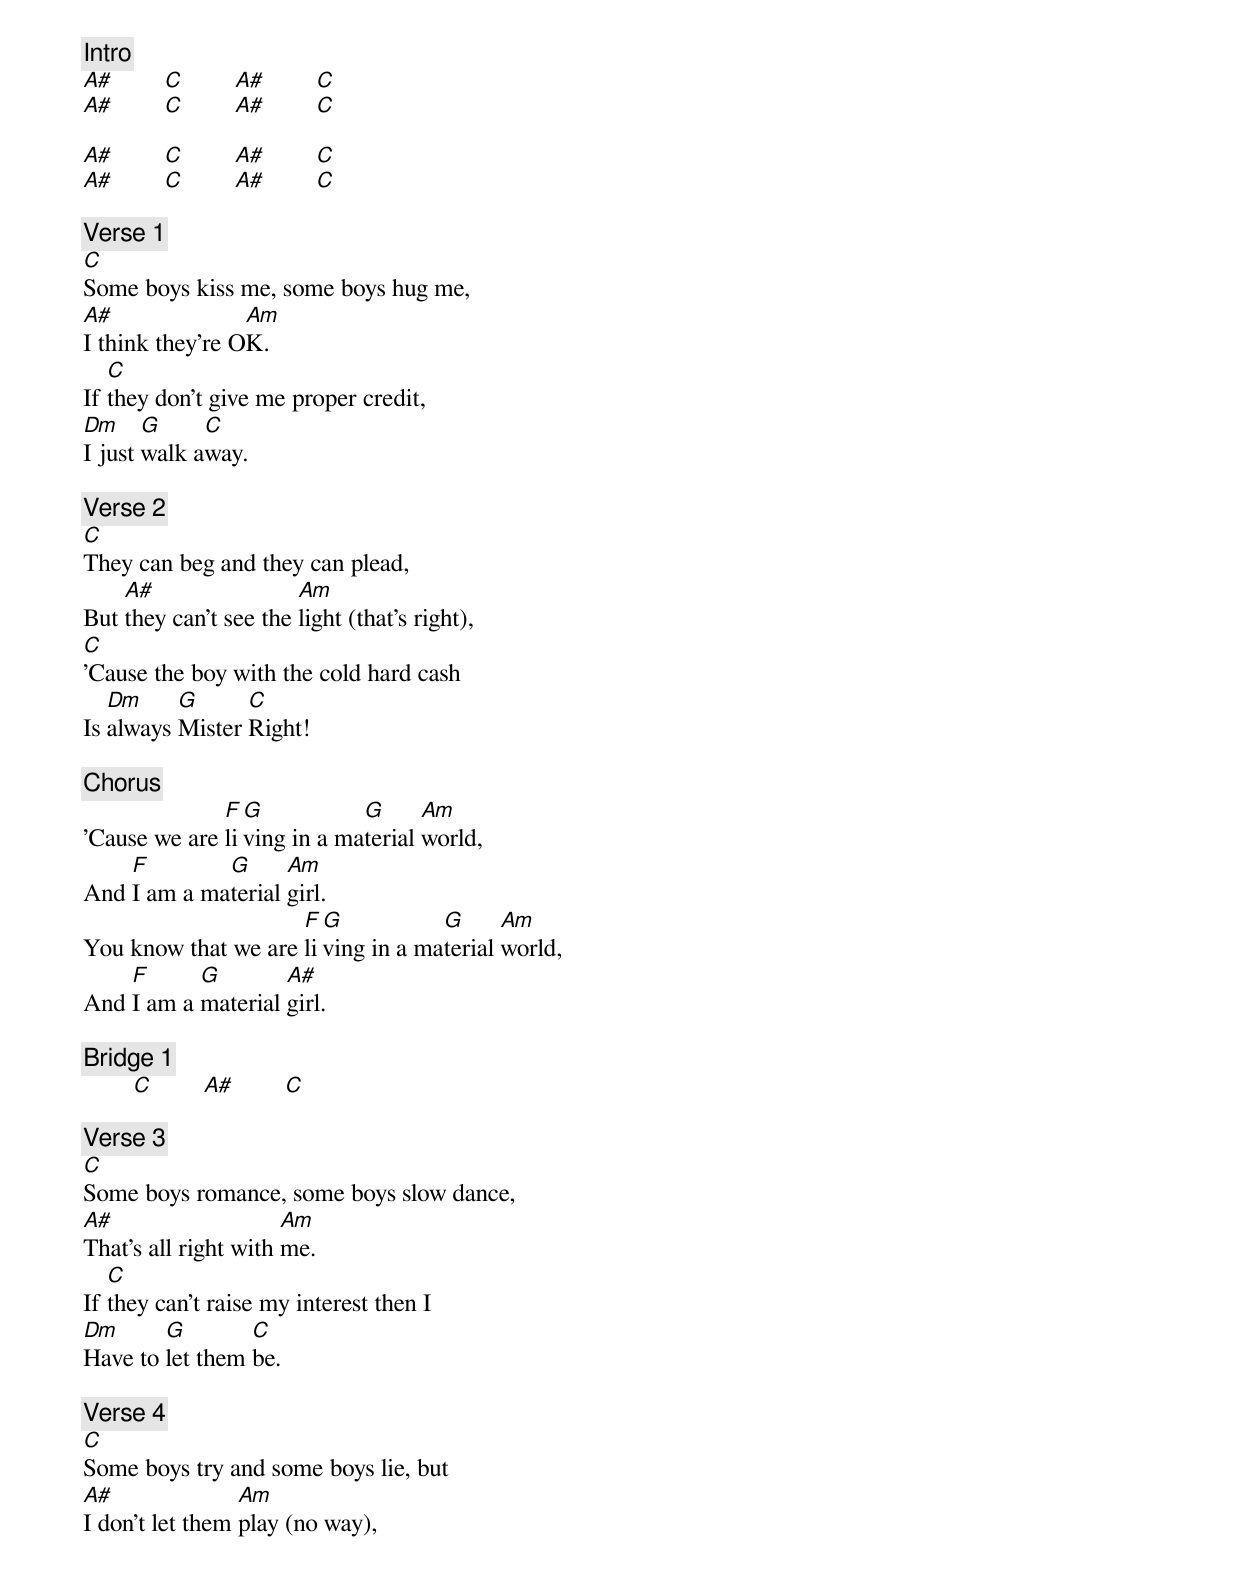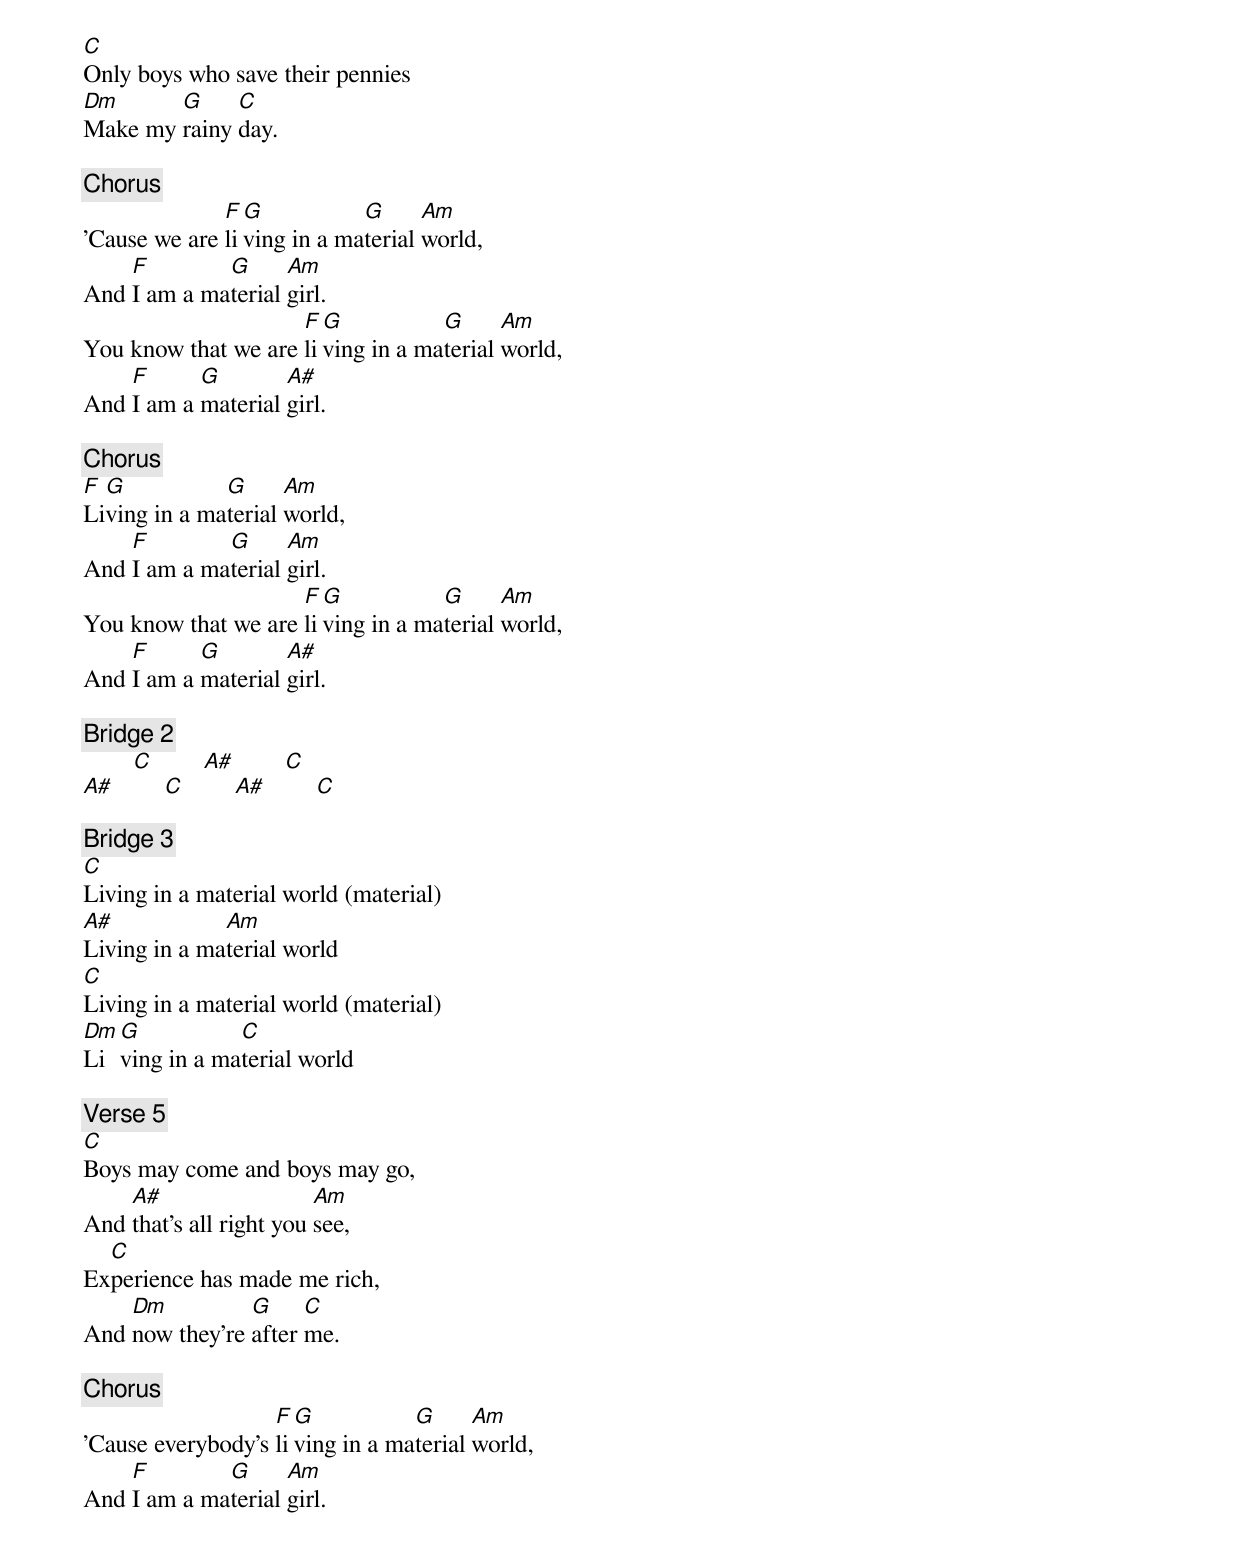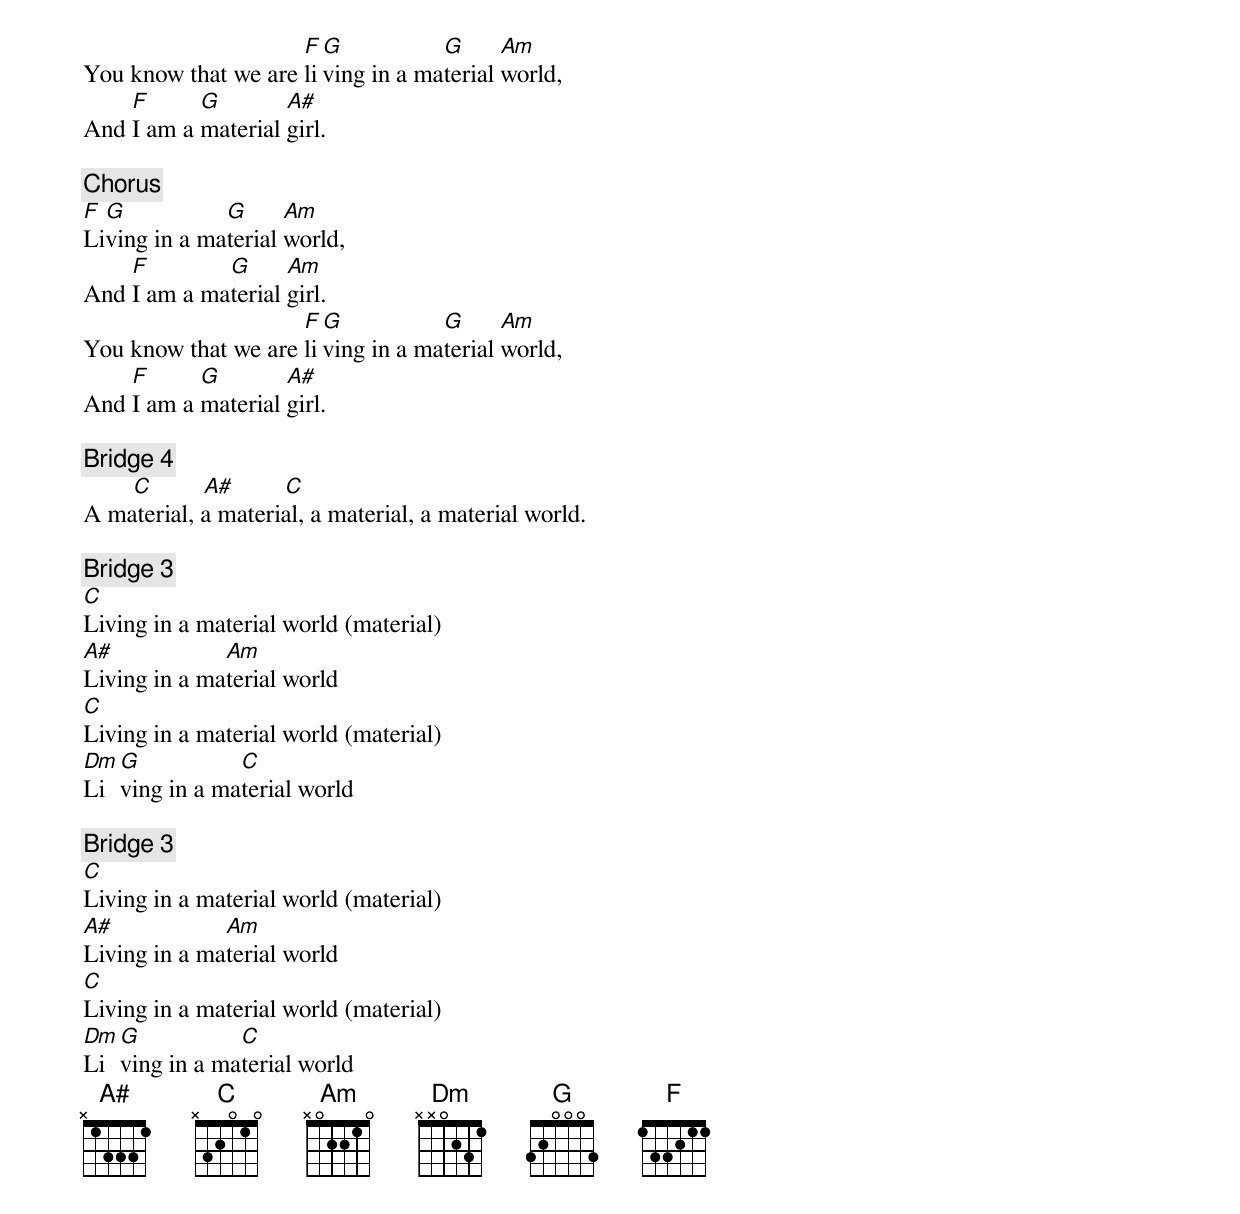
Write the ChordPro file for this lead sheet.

{c: Intro}
[A#]        [C]        [A#]        [C]
[A#]        [C]        [A#]        [C]

[A#]        [C]        [A#]        [C]
[A#]        [C]        [A#]        [C]

{c: Verse 1}
[C]Some boys kiss me, some boys hug me,
[A#]I think they're O[Am]K.
If [C]they don't give me proper credit,
[Dm]I just [G]walk a[C]way.

{c: Verse 2}
[C]They can beg and they can plead,
But [A#]they can't see the [Am]light (that's right),
[C]'Cause the boy with the cold hard cash
Is [Dm]always [G]Mister [C]Right!

{c: Chorus}
'Cause we are [F]li[G]ving in a ma[G]terial [Am]world,
And [F]I am a ma[G]terial [Am]girl.
You know that we are [F]li[G]ving in a ma[G]terial [Am]world,
And [F]I am a [G]material [A#]girl.

{c: Bridge 1}
        [C]        [A#]        [C]

{c: Verse 3}
[C]Some boys romance, some boys slow dance,
[A#]That's all right with [Am]me.
If [C]they can't raise my interest then I
[Dm]Have to [G]let them [C]be.

{c: Verse 4}
[C]Some boys try and some boys lie, but
[A#]I don't let them [Am]play (no way),
[C]Only boys who save their pennies
[Dm]Make my [G]rainy [C]day.

{c: Chorus}
'Cause we are [F]li[G]ving in a ma[G]terial [Am]world,
And [F]I am a ma[G]terial [Am]girl.
You know that we are [F]li[G]ving in a ma[G]terial [Am]world,
And [F]I am a [G]material [A#]girl.

{c: Chorus}
[F]Li[G]ving in a ma[G]terial [Am]world,
And [F]I am a ma[G]terial [Am]girl.
You know that we are [F]li[G]ving in a ma[G]terial [Am]world,
And [F]I am a [G]material [A#]girl.

{c: Bridge 2}
        [C]        [A#]        [C]
[A#]        [C]        [A#]        [C]

{c: Bridge 3}
[C]Living in a material world (material)
[A#]Living in a ma[Am]terial world
[C]Living in a material world (material)
[Dm]Li[G]ving in a ma[C]terial world

{c: Verse 5}
[C]Boys may come and boys may go,
And [A#]that's all right you [Am]see,
Ex[C]perience has made me rich,
And [Dm]now they're [G]after [C]me.

{c: Chorus}
'Cause everybody's [F]li[G]ving in a ma[G]terial [Am]world,
And [F]I am a ma[G]terial [Am]girl.
You know that we are [F]li[G]ving in a ma[G]terial [Am]world,
And [F]I am a [G]material [A#]girl.

{c: Chorus}
[F]Li[G]ving in a ma[G]terial [Am]world,
And [F]I am a ma[G]terial [Am]girl.
You know that we are [F]li[G]ving in a ma[G]terial [Am]world,
And [F]I am a [G]material [A#]girl.

{c: Bridge 4}
        [C]        [A#]        [C]
A material, a material, a material, a material world.

{c: Bridge 3}
[C]Living in a material world (material)
[A#]Living in a ma[Am]terial world
[C]Living in a material world (material)
[Dm]Li[G]ving in a ma[C]terial world

{c: Bridge 3}
[C]Living in a material world (material)
[A#]Living in a ma[Am]terial world
[C]Living in a material world (material)
[Dm]Li[G]ving in a ma[C]terial world
